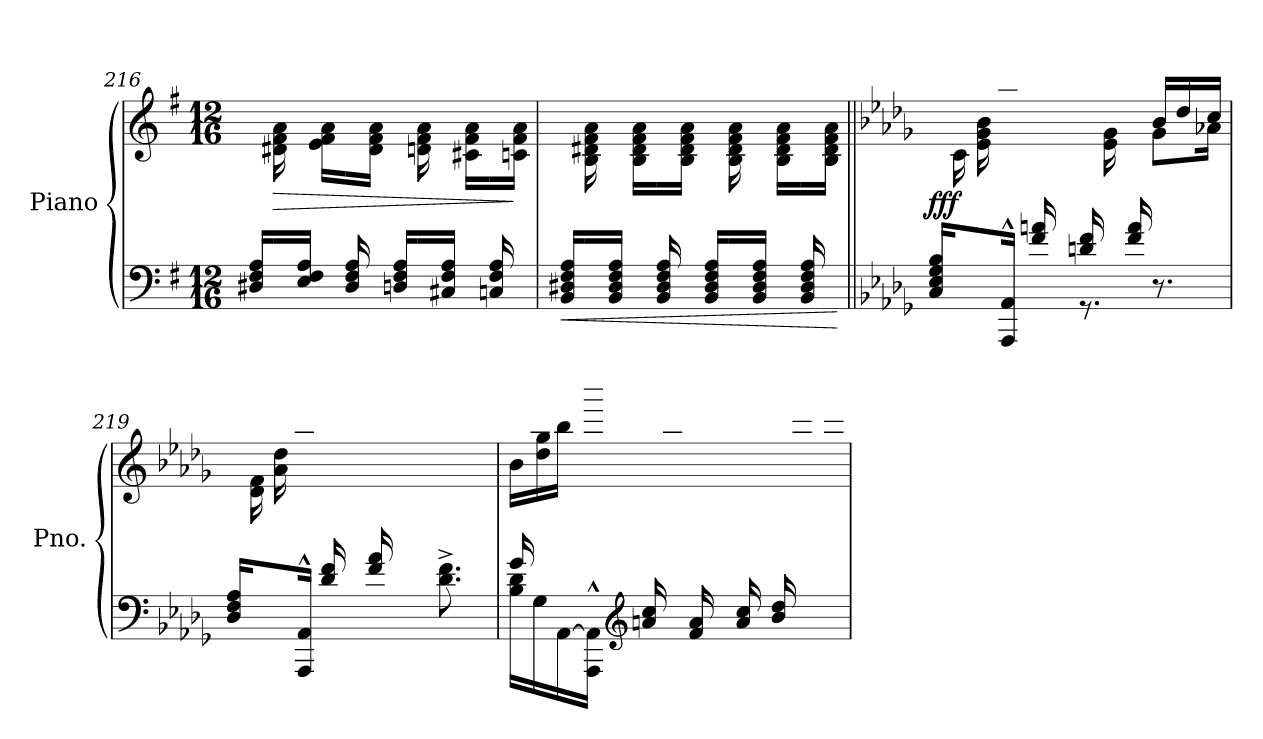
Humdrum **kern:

**kern	**kern	**dynam
*part1	*part1	*part1
*staff2	*staff1	*staff1/2
*I"Piano	*	*
*I'Pno.	*	*
*clefF4	*clefG2	*
*k[f#]	*k[f#]	*
*G:	*G:	*
*M12/16	*M12/16	*
=216	=216	=216
*	*^	*
16D#X/ 16F#/ 16A/LL	2.ryy	16ryy	.
!	!	!	!LO:HP:b
16ryy	.	16d#X\ 16f#\ 16a\	>
16E/ 16F#/ 16A/JJ	.	16ryy	.
16ryy	.	16e\ 16f#\ 16a\LL	.
16D#/ 16F#/ 16A/	.	16ryy	.
16ryy	.	16d#\ 16f#\ 16a\JJ	.
16Dn/ 16F#/ 16A/LL	.	16ryy	.
16ryy	.	16dn\ 16f#\ 16a\	.
16C#X/ 16F#/ 16A/JJ	.	16ryy	.
16ryy	.	16c#X\ 16f#\ 16a\LL	.
16Cn/ 16F#/ 16A/	.	16ryy	.
16ryy	.	16cn\ 16f#\ 16a\JJ	]
=217	=217	=217	=217
!	!	!	!LO:HP:b=2
16BB/ 16D#X/ 16F#/ 16A/LL	2.ryy	16ryy	<
16ryy	.	16B\ 16d#X\ 16f#\ 16a\	.
16BB/ 16D#/ 16F#/ 16A/JJ	.	16ryy	.
16ryy	.	16B\ 16d#\ 16f#\ 16a\LL	.
16BB/ 16D#/ 16F#/ 16A/	.	16ryy	.
16ryy	.	16B\ 16d#\ 16f#\ 16a\JJ	.
16BB/ 16D#/ 16F#/ 16A/LL	.	16ryy	.
16ryy	.	16B\ 16d#\ 16f#\ 16a\	.
16BB/ 16D#/ 16F#/ 16A/JJ	.	16ryy	.
16ryy	.	16B\ 16d#\ 16f#\ 16a\LL	.
16BB/ 16D#/ 16F#/ 16A/	.	16ryy	.
16ryy	.	16B\ 16d#\ 16f#\ 16a\JJ	.
*	*v	*v	*
.	.	[
!!LO:LB:g=z
=218||	=218||	=218||
*k[b-e-a-d-g-]	*k[b-e-a-d-g-]	*
*D-:	*D-:	*
*^	*^	*
*	*	*	*^	*
!	!	!	!	!	!LO:DY:b
4ryy	16C/ 16E-/ 16G-/ 16B-/LL	8.ryy	16ryy	16ryy	fff
.	8ryy	.	16ryy@	16c\	.
.	.	.	16ryy@	16e-\ 16g-\ 16b-\	.
.	16AAA-/^^ 16AA-/^^JJ	16cc/^^ 16ee-/^^ 16gg-/^^ 16bb-/^^	16ryy@	2ryy	.
16f/ 16an/LL	8ryy	16ryy	16ryy@	.	.
16ryy	.	16g-\ 16b-\JJ	16ryy@	.	.
16dn/ 16f/LL	8.r	16ryy	16ryy@	.	.
16ryy	.	16e-\ 16g-\	16ryy@	.	.
16f/ 16a/JJ	.	16ryy	16ryy@	.	.
8.ryy	8.r	16b-/LL	8g-\L	.	.
.	.	16dd-/	.	.	.
.	.	16cc/JJ	16a-X\Jk	16ryy	.
*	*	*	*v	*v	*
=219	=219	=219	=219	=219
4ryy	16D-/ 16F/ 16A-/LL	8.ryy	16ryy	.
.	8ryy	.	16d-\ 16f\	.
.	.	.	16a-\ 16dd-\	.
.	16AAA-/^^ 16AA-/^^JJ	16a-\^^ 16dd-\^^ 16ff\^^ 16aa-\^^	2ryy	.
16d-/ 16f/LL	4ryy	16ryy	.	.
16ryy	.	16e-\ 16g-\JJ	.	.
16f/ 16a-/LL	.	16ryy	.	.
4ryy	.	16g-\ 16b-\	.	.
.	16ryy	16f\ 16a-\JJ	.	.
.	8.d-\^ 8.f\^	8.ryy	.	.
16ryy	.	.	16ryy	.
=220	=220	=220	=220	=220
*	*^	*	*	*
4ryy	16g-/	16B-\ 16d-\LL	16ryy	16b-\LL	.
.	2ryy	16G-\	16bb-/	16dd-\ 16gg-\	.
.	.	[16AA-\	16ryy	16bb-\JJ	.
.	.	16AAA-\^^ 16AA-\]^^JJ	16bb-\^^ 16ddd-\^^ 16ggg-\^^ 16bbb-\^^	2ryy	.
*clefG2	*	*	*	*	*
16an/ 16cc/LL	.	2ryy	16ryy	.	.
16ryy	.	.	16b-\ 16dd-\ 16bb-\JJ	.	.
16f/ 16a/LL	.	.	16ryy	.	.
16ryy	.	.	16g-\ 16b-\ 16gg-\	.	.
16a/ 16cc/JJ	.	.	8ryy	.	.
16b-/ 16dd-/LL	8.ryy	.	.	.	.
8ryy	.	.	16dd-\ 16bb-\ 16ddd-\	.	.
.	.	.	16cc\ 16aa-X\ 16ccc\JJ	16ryy	.
*v	*v	*v	*	*	*
*	*v	*v	*
=	=	=
*-	*-	*-
